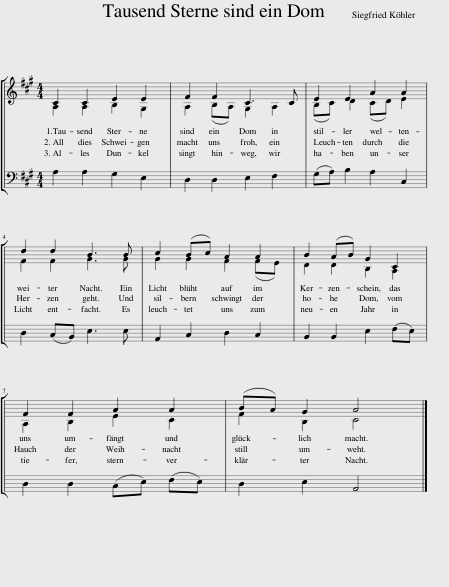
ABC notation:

X:1
%%score { ( 1 2 ) | 3 }
L:1/8
Q:1/4=96
M:4/4
I:linebreak $
K:A
V:1 treble
V:2 treble
V:3 bass
V:1
 C2 C2 E2 E2 | F2 F2 C3 C | E2 E2 A2 A2 |$ d2 d2 B3 B | c2 (Bc) A2 A2 | %5
 B2 (AB) G2 C2 |$ F2 F2 A2 A2 | (BA) G2 A4 |] %8
V:2
 A,2 A,2 B,2 G,2 | A,2 (B,A,) G,2 A,2 | (B,C) D2 (CD) E2 |$ F2 F2 G3 G | G2 G2 F2 (FE) | %5
 D2 D2 B,2 A,2 |$ A,2 B,2 E2 C2 | F2 B,2 C4 |] %8
V:3
 A,2 A,2 G,2 E,2 | D,2 D,2 E,2 F,2 | (G,A,) B,2 A,2 C,2 |$ D,2 (C,B,,) E,3 E, | A,,2 C,2 D,2 C,2 | %5
 B,,2 B,,2 E,2 (F,E,) |$ D,2 D,2 (C,E,) (F,E,) | D,2 E,2 A,,4 |] %8
